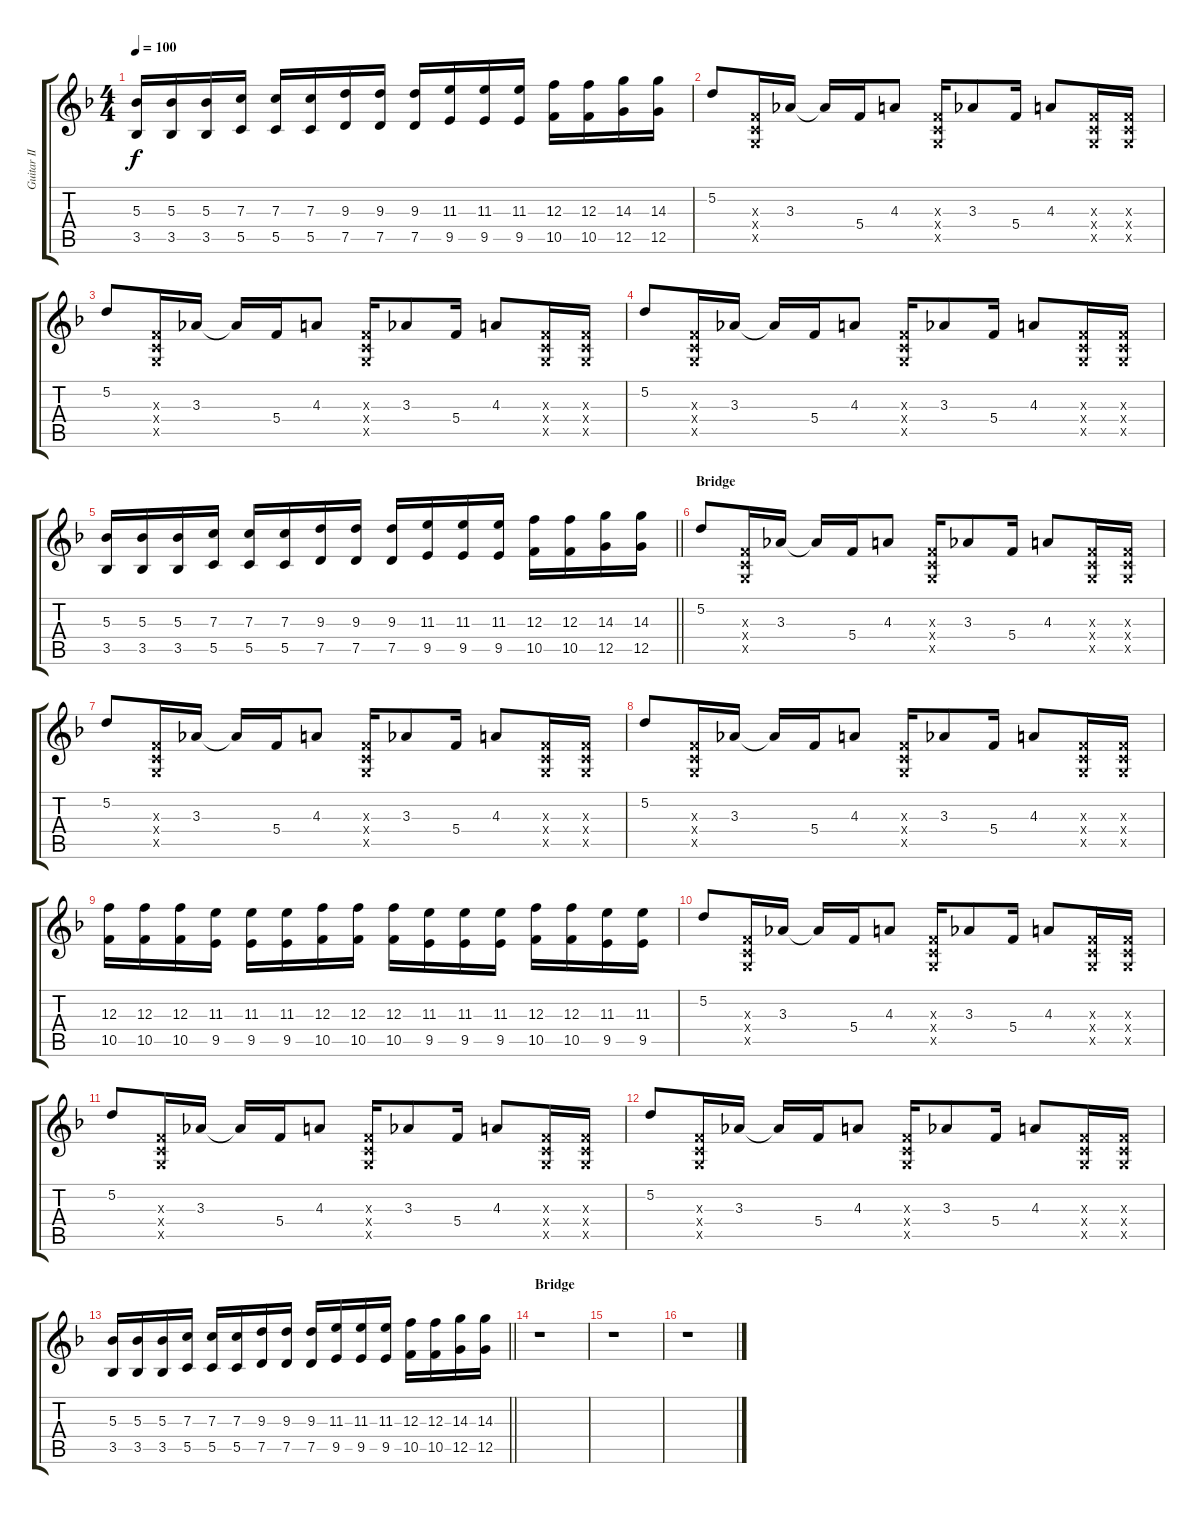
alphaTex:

\track ("Guitar II" "Guitar II") {instrument distortionguitar}
\staff {score tabs}
\tuning (D4 A3 F3 C3 G2 D2) {hide}
\ts (4 4)
\tempo 100
\clef g2
\ks dminor
(5.3 3.5).16{dy f} (5.3 3.5).16 (5.3 3.5).16 (7.3 5.5).16 (7.3 5.5).16 (7.3 5.5).16 (9.3 7.5).16 (9.3 7.5).16 (9.3 7.5).16 (11.3 9.5).16 (11.3 9.5).16 (11.3 9.5).16 (12.3 10.5).16 (12.3 10.5).16 (14.3 12.5).16 (14.3 12.5).16 |
5.2.8 (0.3{x} 0.4{x} 0.5{x}).16 3.3.16 3.3{t}.16 5.4.16 4.3.8 (0.3{x} 0.4{x} 0.5{x}).16 3.3.8 5.4.16 4.3.8 (0.3{x} 0.4{x} 0.5{x}).16 (0.3{x} 0.4{x} 0.5{x}).16 |
5.2.8 (0.3{x} 0.4{x} 0.5{x}).16 3.3.16 3.3{t}.16 5.4.16 4.3.8 (0.3{x} 0.4{x} 0.5{x}).16 3.3.8 5.4.16 4.3.8 (0.3{x} 0.4{x} 0.5{x}).16 (0.3{x} 0.4{x} 0.5{x}).16 |
5.2.8 (0.3{x} 0.4{x} 0.5{x}).16 3.3.16 3.3{t}.16 5.4.16 4.3.8 (0.3{x} 0.4{x} 0.5{x}).16 3.3.8 5.4.16 4.3.8 (0.3{x} 0.4{x} 0.5{x}).16 (0.3{x} 0.4{x} 0.5{x}).16 |
\barLineRight lightlight
(5.3 3.5).16 (5.3 3.5).16 (5.3 3.5).16 (7.3 5.5).16 (7.3 5.5).16 (7.3 5.5).16 (9.3 7.5).16 (9.3 7.5).16 (9.3 7.5).16 (11.3 9.5).16 (11.3 9.5).16 (11.3 9.5).16 (12.3 10.5).16 (12.3 10.5).16 (14.3 12.5).16 (14.3 12.5).16 |
\section ("" "Bridge")
5.2.8 (0.3{x} 0.4{x} 0.5{x}).16 3.3.16 3.3{t}.16 5.4.16 4.3.8 (0.3{x} 0.4{x} 0.5{x}).16 3.3.8 5.4.16 4.3.8 (0.3{x} 0.4{x} 0.5{x}).16 (0.3{x} 0.4{x} 0.5{x}).16 |
5.2.8 (0.3{x} 0.4{x} 0.5{x}).16 3.3.16 3.3{t}.16 5.4.16 4.3.8 (0.3{x} 0.4{x} 0.5{x}).16 3.3.8 5.4.16 4.3.8 (0.3{x} 0.4{x} 0.5{x}).16 (0.3{x} 0.4{x} 0.5{x}).16 |
5.2.8 (0.3{x} 0.4{x} 0.5{x}).16 3.3.16 3.3{t}.16 5.4.16 4.3.8 (0.3{x} 0.4{x} 0.5{x}).16 3.3.8 5.4.16 4.3.8 (0.3{x} 0.4{x} 0.5{x}).16 (0.3{x} 0.4{x} 0.5{x}).16 |
(12.3 10.5).16 (12.3 10.5).16 (12.3 10.5).16 (11.3 9.5).16 (11.3 9.5).16 (11.3 9.5).16 (12.3 10.5).16 (12.3 10.5).16 (12.3 10.5).16 (11.3 9.5).16 (11.3 9.5).16 (11.3 9.5).16 (12.3 10.5).16 (12.3 10.5).16 (11.3 9.5).16 (11.3 9.5).16 |
5.2.8 (0.3{x} 0.4{x} 0.5{x}).16 3.3.16 3.3{t}.16 5.4.16 4.3.8 (0.3{x} 0.4{x} 0.5{x}).16 3.3.8 5.4.16 4.3.8 (0.3{x} 0.4{x} 0.5{x}).16 (0.3{x} 0.4{x} 0.5{x}).16 |
5.2.8 (0.3{x} 0.4{x} 0.5{x}).16 3.3.16 3.3{t}.16 5.4.16 4.3.8 (0.3{x} 0.4{x} 0.5{x}).16 3.3.8 5.4.16 4.3.8 (0.3{x} 0.4{x} 0.5{x}).16 (0.3{x} 0.4{x} 0.5{x}).16 |
5.2.8 (0.3{x} 0.4{x} 0.5{x}).16 3.3.16 3.3{t}.16 5.4.16 4.3.8 (0.3{x} 0.4{x} 0.5{x}).16 3.3.8 5.4.16 4.3.8 (0.3{x} 0.4{x} 0.5{x}).16 (0.3{x} 0.4{x} 0.5{x}).16 |
\barLineRight lightlight
(5.3 3.5).16 (5.3 3.5).16 (5.3 3.5).16 (7.3 5.5).16 (7.3 5.5).16 (7.3 5.5).16 (9.3 7.5).16 (9.3 7.5).16 (9.3 7.5).16 (11.3 9.5).16 (11.3 9.5).16 (11.3 9.5).16 (12.3 10.5).16 (12.3 10.5).16 (14.3 12.5).16 (14.3 12.5).16 |
\section ("" "Bridge")
r.1 |
r.1 |
r.1
